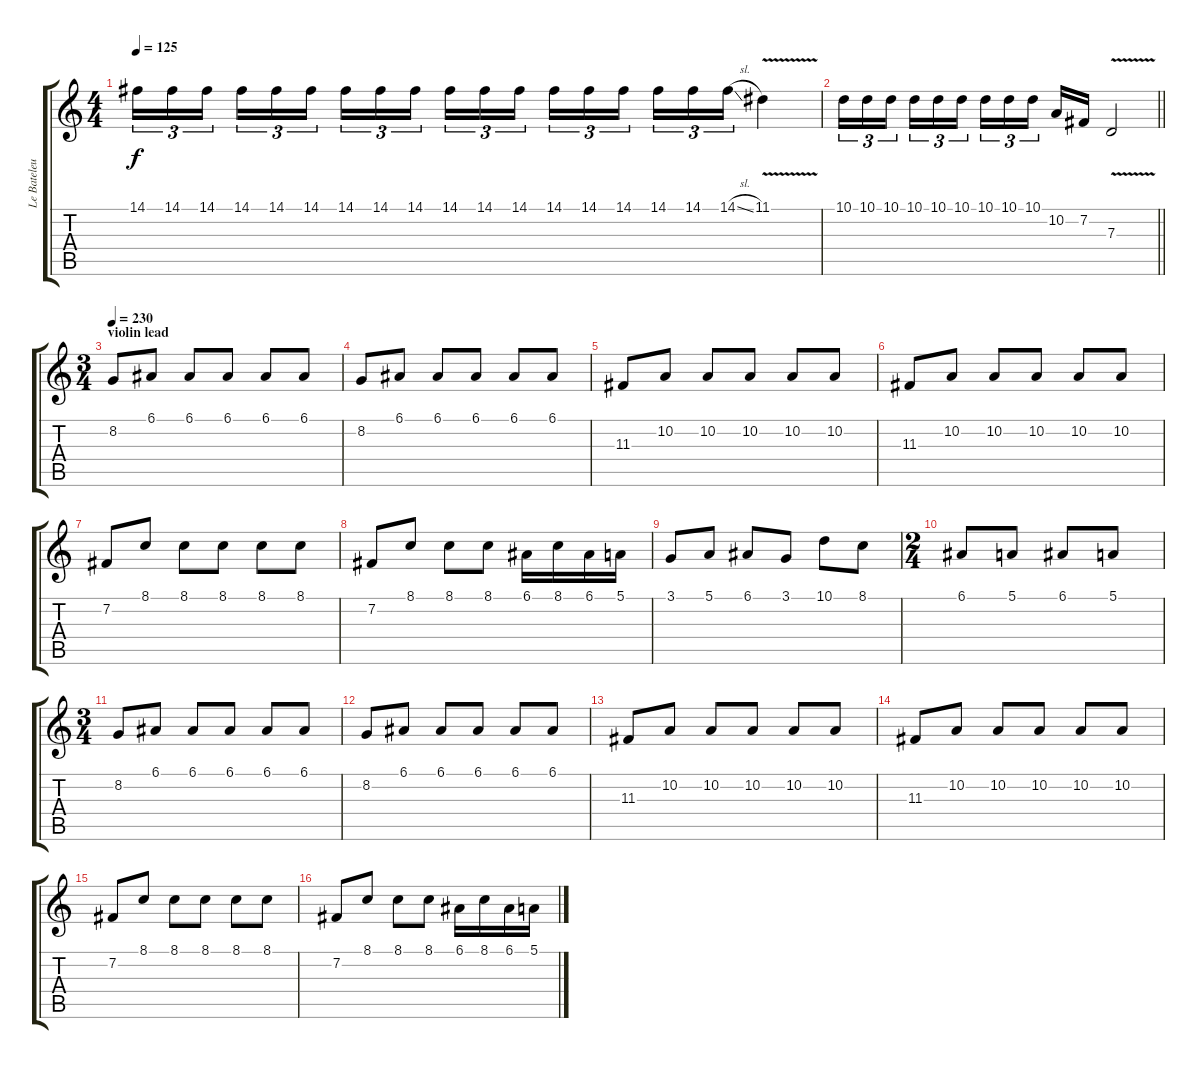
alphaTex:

\track ("Le Bateleur" "Le Bateleu") {instrument violin}
\staff {score tabs}
\tuning (E4 B3 G3 D3 A2 D2) {hide}
\ts (4 4)
\tempo 125
\clef g2
\ks c
14.1.16{tu (3 2) dy f} 14.1.16{tu (3 2)} 14.1.16{tu (3 2) beam splitsecondary} 14.1.16{tu (3 2)} 14.1.16{tu (3 2)} 14.1.16{tu (3 2)} 14.1.16{tu (3 2)} 14.1.16{tu (3 2)} 14.1.16{tu (3 2) beam splitsecondary} 14.1.16{tu (3 2)} 14.1.16{tu (3 2)} 14.1.16{tu (3 2)} 14.1.16{tu (3 2)} 14.1.16{tu (3 2)} 14.1.16{tu (3 2) beam splitsecondary} 14.1.16{tu (3 2)} 14.1.16{tu (3 2)} 14.1{sl}.16{tu (3 2)} 11.1{v}.4 |
\barLineRight lightlight
10.1.16{tu (3 2)} 10.1.16{tu (3 2)} 10.1.16{tu (3 2) beam splitsecondary} 10.1.16{tu (3 2)} 10.1.16{tu (3 2)} 10.1.16{tu (3 2)} 10.1.16{tu (3 2)} 10.1.16{tu (3 2)} 10.1.16{tu (3 2) beam splitsecondary} 10.2.16 7.2.16 7.3{v}.2 |
\ts (3 4)
\section ("" "violin lead")
\tempo 230
8.2.8 6.1.8 6.1.8 6.1.8 6.1.8 6.1.8 |
8.2.8 6.1.8 6.1.8 6.1.8 6.1.8 6.1.8 |
11.3.8 10.2.8 10.2.8 10.2.8 10.2.8 10.2.8 |
11.3.8 10.2.8 10.2.8 10.2.8 10.2.8 10.2.8 |
7.2.8 8.1.8 8.1.8 8.1.8 8.1.8 8.1.8 |
7.2.8 8.1.8 8.1.8 8.1.8 6.1.16 8.1.16 6.1.16 5.1.16 |
3.1.8 5.1.8 6.1.8 3.1.8 10.1.8 8.1.8 |
\ts (2 4)
6.1.8 5.1.8 6.1.8 5.1.8 |
\ts (3 4)
8.2.8 6.1.8 6.1.8 6.1.8 6.1.8 6.1.8 |
8.2.8 6.1.8 6.1.8 6.1.8 6.1.8 6.1.8 |
11.3.8 10.2.8 10.2.8 10.2.8 10.2.8 10.2.8 |
11.3.8 10.2.8 10.2.8 10.2.8 10.2.8 10.2.8 |
7.2.8 8.1.8 8.1.8 8.1.8 8.1.8 8.1.8 |
7.2.8 8.1.8 8.1.8 8.1.8 6.1.16 8.1.16 6.1.16 5.1.16
